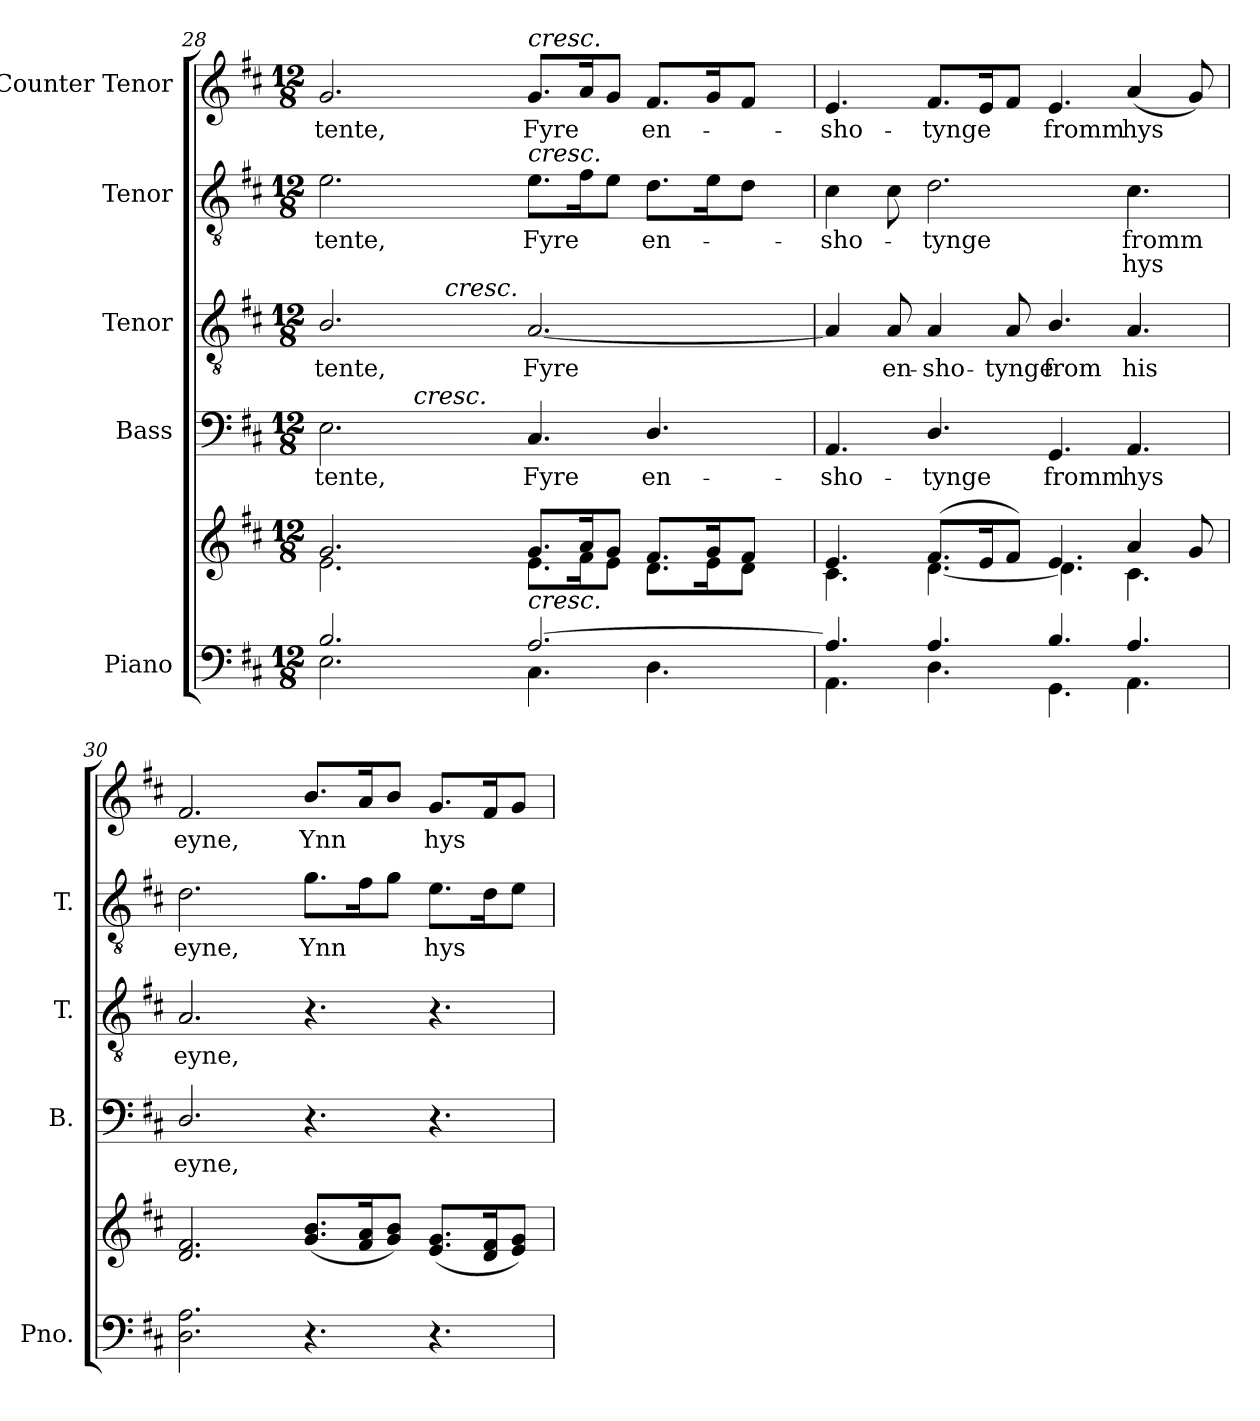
**kern	**kern	**kern	**text	**kern	**text	**kern	**text	**text	**kern	**text
*part5	*part5	*part4	*part4	*part3	*part3	*part2	*part2	*part2	*part1	*part1
*staff6	*staff5	*staff4	*staff4	*staff3	*staff3	*staff2	*staff2	*staff2	*staff1	*staff1
*I"Piano	*	*I"Bass	*	*I"Tenor	*	*I"Tenor	*	*	*I"Counter Tenor	*
*I'Pno.	*	*I'B.	*	*I'T.	*	*I'T.	*	*	*	*
*clefF4	*clefG2	*clefF4	*	*clefGv2	*	*clefGv2	*	*	*clefG2	*
*	*	*	*	*ITrd7c12	*	*ITrd7c12	*	*	*	*
*k[f#c#]	*k[f#c#]	*k[f#c#]	*	*k[f#c#]	*	*k[f#c#]	*	*	*k[f#c#]	*
*D:	*D:	*D:	*	*D:	*	*D:	*	*	*D:	*
*M12/8	*M12/8	*M12/8	*	*M12/8	*	*M12/8	*	*	*M12/8	*
=28	=28	=28	=28	=28	=28	=28	=28	=28	=28	=28
*^	*^	*	*	*	*	*	*	*	*	*
!	!	!	!	!	!LO:LY:b:color=#000000	!	!	!	!	!	!	!
!	!	!	!	!	!	!	!LO:LY:b:color=#000000	!	!	!	!	!
!	!	!	!	!	!	!	!	!	!LO:LY:b:color=#000000	!	!	!
!	!	!	!	!	!	!	!	!	!	!	!	!LO:LY:b:color=#000000
*	*	*	*	*^	*	*^	*	*	*	*	*	*
2.Bi/	2.Ei\	2.gi/	2.ei\	2.Ei\	4ryy	-tente,	2.BBi/	4ryy	-tente,	2.Ei\	-tente,	.	2.gi/	-tente,
.	.	.	.	.	32ryy	.	.	16ryy	.	.	.	.	.	.
.	.	.	.	.	64ryy	.	.	.	.	.	.	.	.	.
.	.	.	.	.	512.ryy	.	.	.	.	.	.	.	.	.
!	!	!	!	!	!LO:TX:a:i:t=cresc.	!	!	!	!	!	!	!	!	!
.	.	.	.	.	1ryy	.	.	.	.	.	.	.	.	.
.	.	.	.	.	.	.	.	64ryy	.	.	.	.	.	.
.	.	.	.	.	.	.	.	128ryy	.	.	.	.	.	.
.	.	.	.	.	.	.	.	512ryy	.	.	.	.	.	.
!	!	!	!	!	!	!	!	!LO:TX:a:i:t=cresc.	!	!	!	!	!	!
.	.	.	.	.	.	.	.	1ryy	.	.	.	.	.	.
!	!	!	!	!	!	!LO:LY:b:color=#000000	!	!	!	!	!	!	!	!
!	!	!	!	!	!	!	!	!	!LO:LY:b:color=#000000	!	!	!	!	!
!	!	!	!	!	!	!	!	!	!	!	!LO:LY:b:color=#000000	!	!	!
!	!	!	!	!	!	!	!	!	!	!	!	!	!LO:TX:a:i:t=cresc.	!
!	!	!	!	!	!	!	!	!	!	!LO:TX:a:i:t=cresc.	!	!	!	!
!LO:TX:a:i:t=cresc.	!	!	!	!	!	!	!	!	!	!	!	!	!	!
!	!	!	!	!	!	!	!	!	!	!	!	!	!	!LO:LY:b:color=#000000
[2.Ai/	4.C#i\	8.gi/L	8.ei\L	4.C#i/	.	Fyre	[2.AAi/	.	Fyre	8.Ei\L	Fyre	.	8.gi/L	Fyre
.	.	16ai/k	16f#i\k	.	.	.	.	.	.	16F#i\k	.	.	16ai/k	.
.	.	8gi/J	8ei\J	.	.	.	.	.	.	8Ei\J	.	.	8gi/J	.
!	!	!	!	!	!	!LO:LY:b:color=#000000	!	!	!	!	!	!	!	!
!	!	!	!	!	!	!	!	!	!	!	!LO:LY:b:color=#000000	!	!	!
!	!	!	!	!	!	!	!	!	!	!	!	!	!	!LO:LY:b:color=#000000
.	4.Di\	8.f#i/L	8.di\L	4.Di/	.	en-	.	.	.	8.Di\L	en-	.	8.f#i/L	en-
.	.	.	.	.	8ryy	.	.	.	.	.	.	.	.	.
.	.	16gi/k	16ei\k	.	.	.	.	.	.	16Ei\k	.	.	16gi/k	.
.	.	.	.	.	.	.	.	8ryy	.	.	.	.	.	.
.	.	8f#i/J	8di\J	.	.	.	.	.	.	8Di\J	.	.	8f#i/J	.
.	.	.	.	.	16ryy	.	.	.	.	.	.	.	.	.
.	.	.	.	.	.	.	.	32ryy	.	.	.	.	.	.
.	.	.	.	.	128ryy	.	.	.	.	.	.	.	.	.
.	.	.	.	.	.	.	.	256.ryy	.	.	.	.	.	.
.	.	.	.	.	256ryy	.	.	.	.	.	.	.	.	.
.	.	.	.	.	1024ryy	.	.	.	.	.	.	.	.	.
*	*	*	*	*v	*v	*	*	*	*	*	*	*	*	*
*	*	*	*	*	*	*v	*v	*	*	*	*	*	*
=29	=29	=29	=29	=29	=29	=29	=29	=29	=29	=29	=29	=29
*	*	*	*	*^	*	*^	*	*	*	*	*	*
!	!	!	!	!	!	!LO:LY:b:color=#000000	!	!	!	!	!	!	!	!
*	*	*	*	*v	*v	*	*	*	*	*	*	*	*	*
*	*	*	*	*	*	*v	*v	*	*	*	*	*	*
*	*	*	*	*^	*	*^	*	*	*	*	*	*
!	!	!	!	!	!	!	!	!	!	!	!LO:LY:b:color=#000000	!	!	!
*	*	*	*	*v	*v	*	*	*	*	*	*	*	*	*
*	*	*	*	*	*	*v	*v	*	*	*	*	*	*
*	*	*	*	*^	*	*^	*	*	*	*	*	*
!	!	!	!	!	!	!	!	!	!	!	!	!	!	!LO:LY:b:color=#000000
*	*	*	*	*v	*v	*	*	*	*	*	*	*	*	*
*	*	*	*	*	*	*v	*v	*	*	*	*	*	*
4.Ai/]	4.AAi\	4.ei/	4.c#i\	4.AAi/	-sho-	4AAi/]	.	4C#i\	-sho-	.	4.ei/	-sho-
!	!	!	!	!	!	!	!LO:LY:b:color=#000000	!	!	!	!	!
.	.	.	.	.	.	8AAi/	en-	8C#i\	.	.	.	.
!	!	!	!	!	!LO:LY:b:color=#000000	!	!	!	!	!	!	!
!	!	!	!	!	!	!	!LO:LY:b:color=#000000	!	!	!	!	!
!	!	!	!	!	!	!	!	!	!LO:LY:b:color=#000000	!	!	!
!	!	!	!	!	!	!	!	!	!	!	!	!LO:LY:b:color=#000000
4.Ai/	4.Di\	(8.f#i/L	[4.di\	4.Di/	-tynge	4AAi/	-sho-	2.Di\	-tynge	.	8.f#i/L	-tynge
.	.	16ei/k	.	.	.	.	.	.	.	.	16ei/k	.
!	!	!	!	!	!	!	!LO:LY:b:color=#000000	!	!	!	!	!
.	.	8f#i/J)	.	.	.	8AAi/	-tynge	.	.	.	8f#i/J	.
!	!	!	!	!	!LO:LY:b:color=#000000	!	!	!	!	!	!	!
!	!	!	!	!	!	!	!LO:LY:b:color=#000000	!	!	!	!	!
!	!	!	!	!	!	!	!	!	!	!	!	!LO:LY:b:color=#000000
4.Bi/	4.GGi\	4.ei/	4.di\]	4.GGi/	fromm	4.BBi/	from	.	.	.	4.ei/	fromm
!	!	!	!	!	!LO:LY:b:color=#000000	!	!	!	!	!	!	!
!	!	!	!	!	!	!	!LO:LY:b:color=#000000	!	!	!	!	!
!	!	!	!	!	!	!	!	!	!LO:LY:b:color=#000000	!LO:LY:b:color=#000000	!	!
!	!	!	!	!	!	!	!	!	!	!	!	!LO:LY:b:color=#000000
4.Ai/	4.AAi\	4ai/	4.c#i\	4.AAi/	hys	4.AAi/	his	4.C#i\	fromm	hys	(4ai/	hys
.	.	8gi/	.	.	.	.	.	.	.	.	8gi/)	.
*v	*v	*	*	*	*	*	*	*	*	*	*	*
*	*v	*v	*	*	*	*	*	*	*	*	*
!!LO:LB:g=z
=30	=30	=30	=30	=30	=30	=30	=30	=30	=30	=30
!	!	!	!LO:LY:b:color=#000000	!	!	!	!	!	!	!
!	!	!	!	!	!LO:LY:b:color=#000000	!	!	!	!	!
!	!	!	!	!	!	!	!LO:LY:b:color=#000000	!	!	!
!	!	!	!	!	!	!	!	!	!	!LO:LY:b:color=#000000
2.Di\ 2.Ai	2.di/ 2.f#i	2.Di/	eyne,	2.AAi/	eyne,	2.Di\	eyne,	.	2.f#i/	eyne,
!	!	!	!	!	!	!	!LO:LY:b:color=#000000	!	!	!
!	!	!	!	!	!	!	!	!	!	!LO:LY:b:color=#000000
4.r	(8.gi/ 8.biL	4.r	.	4.r	.	8.Gi\L	Ynn	.	8.bi/L	Ynn
.	16f#i/ 16aik	.	.	.	.	16F#i\k	.	.	16ai/k	.
.	8gi/ 8biJ)	.	.	.	.	8Gi\J	.	.	8bi/J	.
!	!	!	!	!	!	!	!LO:LY:b:color=#000000	!	!	!
!	!	!	!	!	!	!	!	!	!	!LO:LY:b:color=#000000
4.r	(8.ei/ 8.giL	4.r	.	4.r	.	8.Ei\L	hys	.	8.gi/L	hys
.	16di/ 16f#ik	.	.	.	.	16Di\k	.	.	16f#i/k	.
.	8ei/ 8giJ)	.	.	.	.	8Ei\J	.	.	8gi/J	.
=	=	=	=	=	=	=	=	=	=	=
*-	*-	*-	*-	*-	*-	*-	*-	*-	*-	*-
